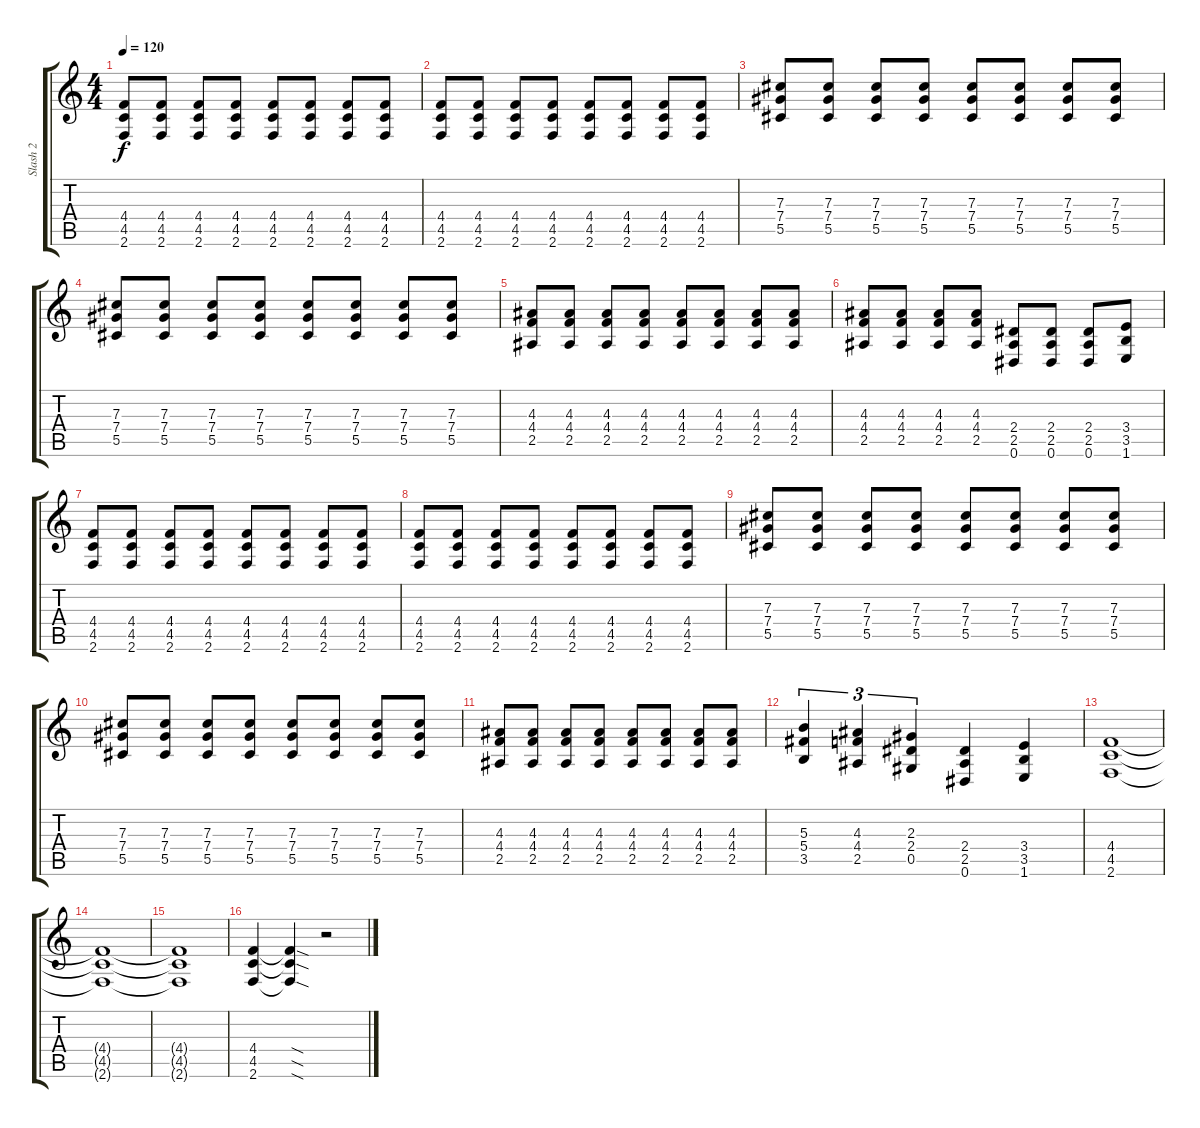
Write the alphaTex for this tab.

\track ("Slash 2" "Slash 2") {instrument distortionguitar}
\staff {score tabs}
\tuning (Eb4 Bb3 Gb3 Db3 Ab2 Eb2) {hide}
\ts (4 4)
\tempo 120
\clef g2
\ks c
(4.4 4.5 2.6).8{dy f} (4.4 4.5 2.6).8 (4.4 4.5 2.6).8 (4.4 4.5 2.6).8 (4.4 4.5 2.6).8 (4.4 4.5 2.6).8 (4.4 4.5 2.6).8 (4.4 4.5 2.6).8 |
(4.4 4.5 2.6).8 (4.4 4.5 2.6).8 (4.4 4.5 2.6).8 (4.4 4.5 2.6).8 (4.4 4.5 2.6).8 (4.4 4.5 2.6).8 (4.4 4.5 2.6).8 (4.4 4.5 2.6).8 |
(7.3 7.4 5.5).8 (7.3 7.4 5.5).8 (7.3 7.4 5.5).8 (7.3 7.4 5.5).8 (7.3 7.4 5.5).8 (7.3 7.4 5.5).8 (7.3 7.4 5.5).8 (7.3 7.4 5.5).8 |
(7.3 7.4 5.5).8 (7.3 7.4 5.5).8 (7.3 7.4 5.5).8 (7.3 7.4 5.5).8 (7.3 7.4 5.5).8 (7.3 7.4 5.5).8 (7.3 7.4 5.5).8 (7.3 7.4 5.5).8 |
(4.3 4.4 2.5).8 (4.3 4.4 2.5).8 (4.3 4.4 2.5).8 (4.3 4.4 2.5).8 (4.3 4.4 2.5).8 (4.3 4.4 2.5).8 (4.3 4.4 2.5).8 (4.3 4.4 2.5).8 |
(4.3 4.4 2.5).8 (4.3 4.4 2.5).8 (4.3 4.4 2.5).8 (4.3 4.4 2.5).8 (2.4 2.5 0.6).8 (2.4 2.5 0.6).8 (2.4 2.5 0.6).8 (3.4 3.5 1.6).8 |
(4.4 4.5 2.6).8 (4.4 4.5 2.6).8 (4.4 4.5 2.6).8 (4.4 4.5 2.6).8 (4.4 4.5 2.6).8 (4.4 4.5 2.6).8 (4.4 4.5 2.6).8 (4.4 4.5 2.6).8 |
(4.4 4.5 2.6).8 (4.4 4.5 2.6).8 (4.4 4.5 2.6).8 (4.4 4.5 2.6).8 (4.4 4.5 2.6).8 (4.4 4.5 2.6).8 (4.4 4.5 2.6).8 (4.4 4.5 2.6).8 |
(7.3 7.4 5.5).8 (7.3 7.4 5.5).8 (7.3 7.4 5.5).8 (7.3 7.4 5.5).8 (7.3 7.4 5.5).8 (7.3 7.4 5.5).8 (7.3 7.4 5.5).8 (7.3 7.4 5.5).8 |
(7.3 7.4 5.5).8 (7.3 7.4 5.5).8 (7.3 7.4 5.5).8 (7.3 7.4 5.5).8 (7.3 7.4 5.5).8 (7.3 7.4 5.5).8 (7.3 7.4 5.5).8 (7.3 7.4 5.5).8 |
(4.3 4.4 2.5).8 (4.3 4.4 2.5).8 (4.3 4.4 2.5).8 (4.3 4.4 2.5).8 (4.3 4.4 2.5).8 (4.3 4.4 2.5).8 (4.3 4.4 2.5).8 (4.3 4.4 2.5).8 |
(5.3 5.4 3.5).4{tu (3 2)} (4.3 4.4 2.5).4{tu (3 2)} (2.3 2.4 0.5).4{tu (3 2)} (2.4 2.5 0.6).4 (3.4 3.5 1.6).4 |
(4.4 4.5 2.6).1 |
(4.4{t} 4.5{t} 2.6{t}).1 |
(4.4{t} 4.5{t} 2.6{t}).1 |
(4.4 4.5 2.6).4 (4.4{sod t} 4.5{sod t} 2.6{sod t}).4 r.2
